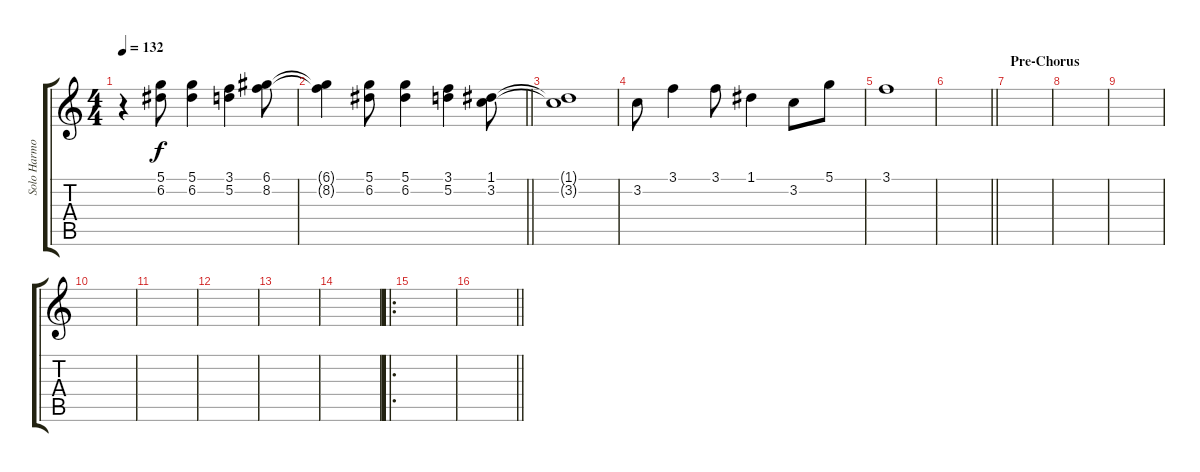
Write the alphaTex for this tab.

\track ("Solo Harmony" "Solo Harmo") {instrument distortionguitar}
\staff {score tabs}
\tuning (D4 A3 F3 C3 G2 C2) {hide}
\ts (4 4)
\tempo 132
\clef g2
\ks c
r.4{dy f} (5.1 6.2).8 (5.1 6.2).4 (3.1 5.2).4 (6.1 8.2).8 |
\barLineRight lightlight
(6.1{t} 8.2{t}).4 (5.1 6.2).8 (5.1 6.2).4 (3.1 5.2).4 (1.1 3.2).8 |
(1.1{t} 3.2{t}).1 |
3.2.8 3.1.4 3.1.8 1.1.4 3.2.8 5.1.8 |
3.1.1 |
\barLineRight lightlight
|
\section ("" "Pre-Chorus")
|
|
|
|
|
|
|
|
\ro
|
\barLineRight lightlight
